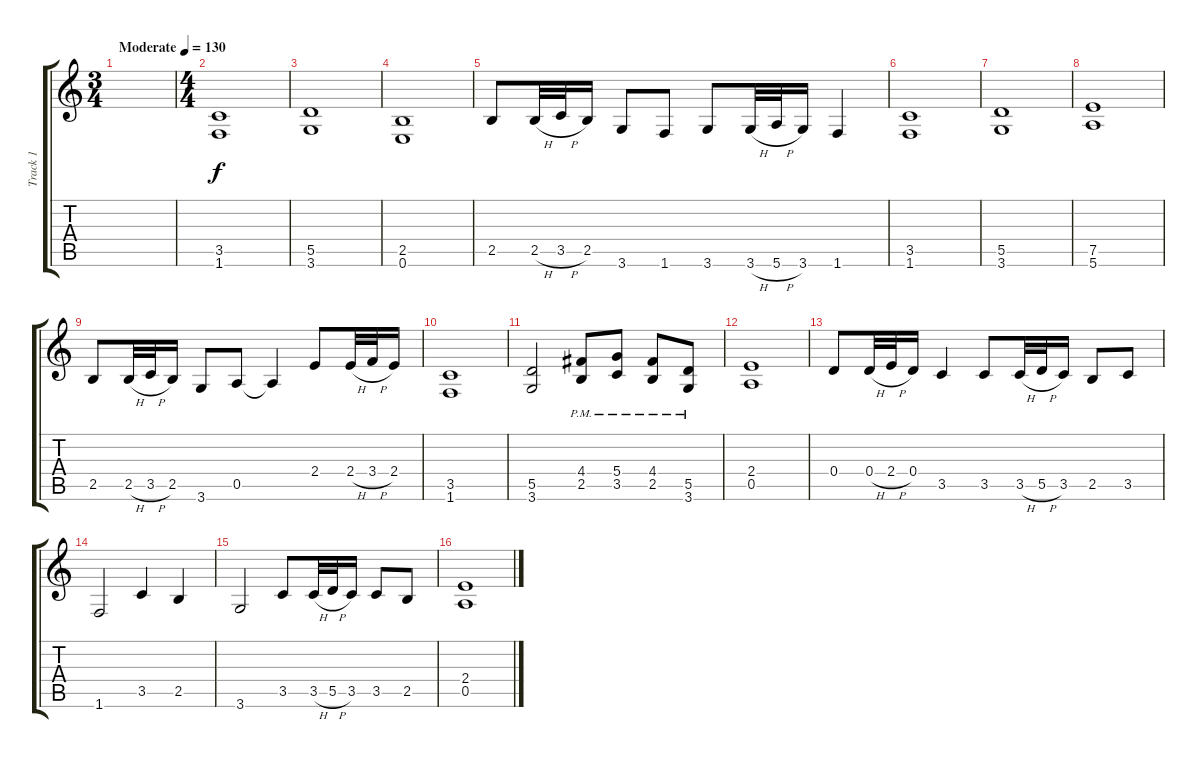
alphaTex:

\track ("Track 1" "Track 1") {instrument distortionguitar}
\staff {score tabs}
\tuning (E4 B3 G3 D3 A2 E2) {hide}
\ts (3 4)
\tempo (130 "Moderate")
\clef g2
\ks c
|
\ts (4 4)
(3.5 1.6).1 |
(5.5 3.6).1 |
(2.5 0.6).1 |
2.5.8 2.5{h}.32 3.5{h}.32 2.5.16 3.6.8 1.6.8 3.6.8 3.6{h}.32 5.6{h}.32 3.6.16 1.6.4 |
(3.5 1.6).1 |
(5.5 3.6).1 |
(7.5 5.6).1 |
2.5.8 2.5{h}.32 3.5{h}.32 2.5.16 3.6.8 0.5.8 0.5{t}.4 2.4.8 2.4{h}.32 3.4{h}.32 2.4.16 |
(3.5 1.6).1 |
(5.5 3.6).2 (4.4{pm} 2.5{pm}).8 (5.4{pm} 3.5{pm}).8 (4.4{pm} 2.5{pm}).8 (5.5{pm} 3.6{pm}).8 |
(2.4 0.5).1 |
0.4.8 0.4{h}.32 2.4{h}.32 0.4.16 3.5.4 3.5.8 3.5{h}.32 5.5{h}.32 3.5.16 2.5.8 3.5.8 |
1.6.2 3.5.4 2.5.4 |
3.6.2 3.5.8 3.5{h}.32 5.5{h}.32 3.5.16 3.5.8 2.5.8 |
(2.4 0.5).1
